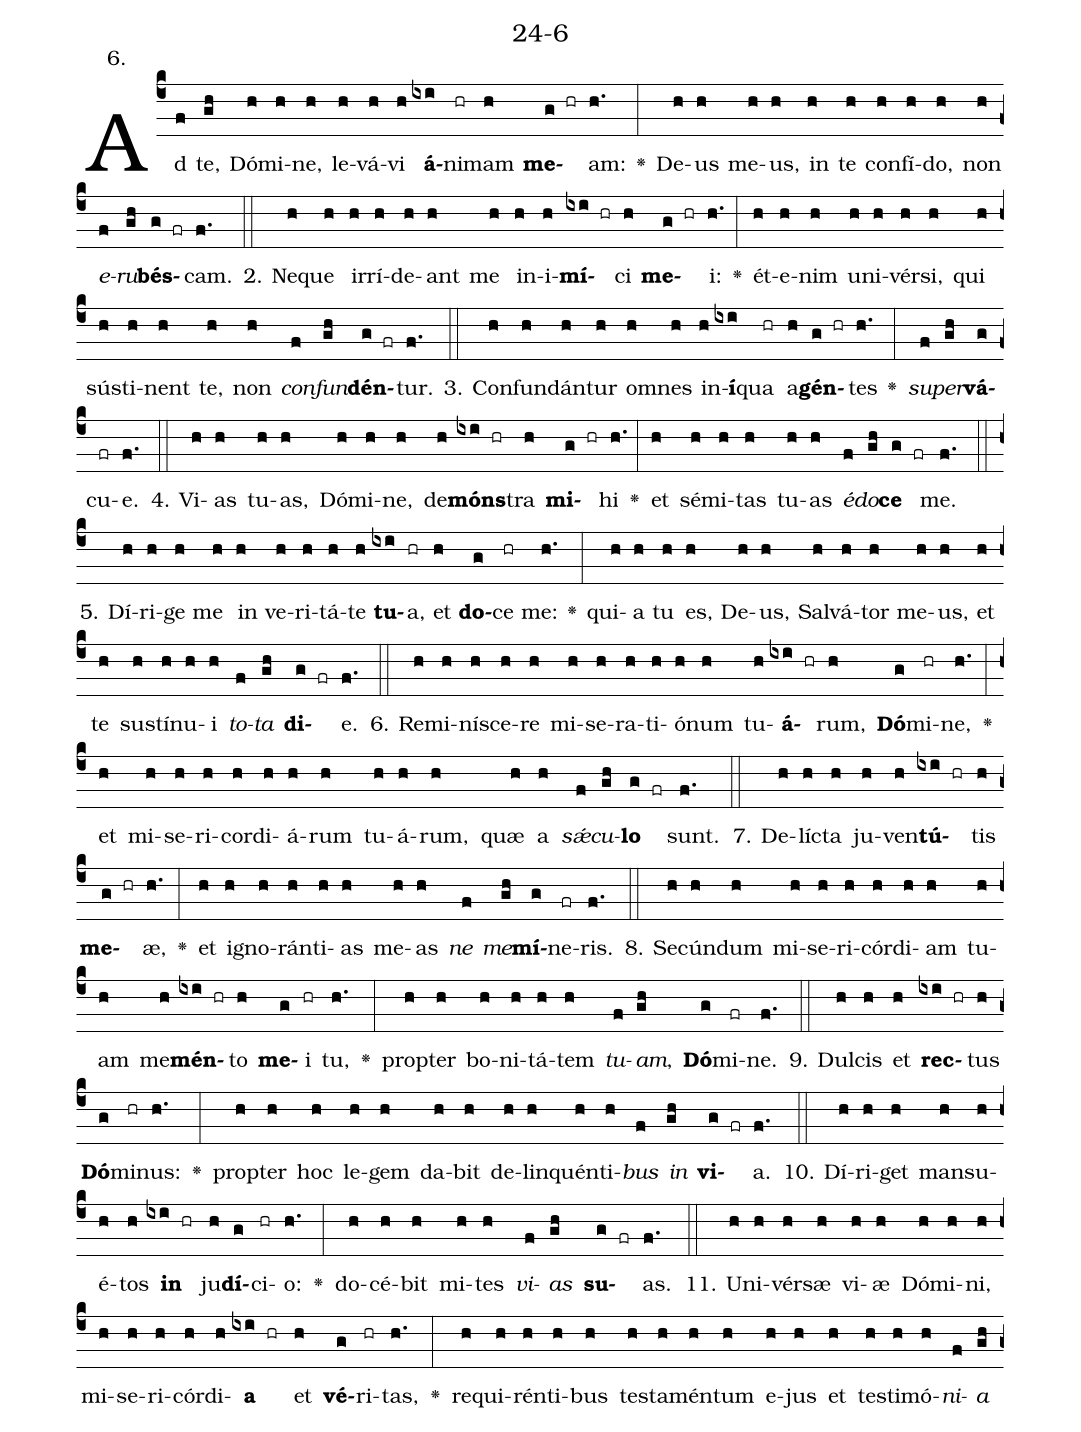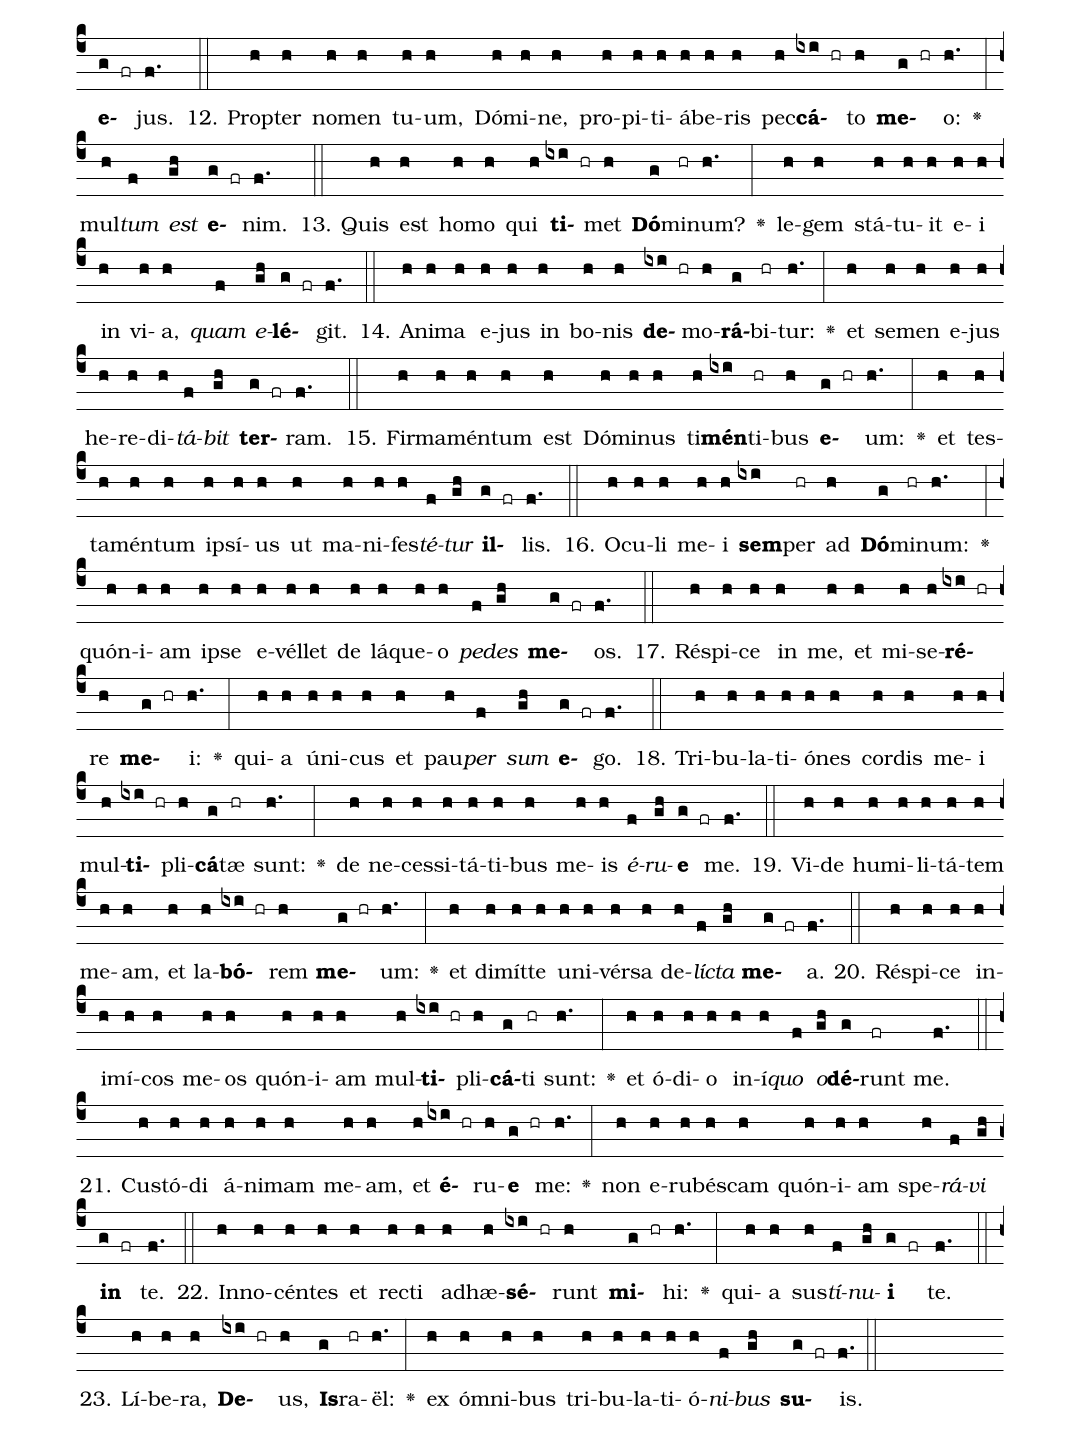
name: 24-6;
annotation: 6.;
%%
(c4)Ad(f) te,(gh) Dó(h)mi(h)ne,(h) le(h)vá(h)vi(h) <b>á</b>(ixi)ni(hr)mam(h) <b>me</b>(g hr)am:(h.) <v>\greheightstar</v>(:) De(h)us(h) me(h)us,(h) in(h) te(h) con(h)fí(h)do,(h) non(h) <i>e</i>(f)<i>ru</i>(gh)<b>bés</b>(g fr)cam.(f.) (::)
2. Ne(h)que(h) ir(h)rí(h)de(h)ant(h) me(h) in(h)i(h)<b>mí</b>(ixi hr)ci(h) <b>me</b>(g hr)i:(h.) <v>\greheightstar</v>(:) ét(h)e(h)nim(h) u(h)ni(h)vér(h)si,(h) qui(h) sús(h)ti(h)nent(h) te,(h) non(h) <i>con</i>(f)<i>fun</i>(gh)<b>dén</b>(g fr)tur.(f.) (::)
3. Con(h)fun(h)dán(h)tur(h) om(h)nes(h) in(h)<b>í</b>(ixi)qua(hr) a(h)<b>gén</b>(g hr)tes(h.) <v>\greheightstar</v>(:) <i>su</i>(f)<i>per</i>(gh)<b>vá</b>(g)cu(fr)e.(f.) (::)
4. Vi(h)as(h) tu(h)as,(h) Dó(h)mi(h)ne,(h) de(h)<b>móns</b>(ixi hr)tra(h) <b>mi</b>(g hr)hi(h.) <v>\greheightstar</v>(:) et(h) sé(h)mi(h)tas(h) tu(h)as(h) <i>é</i>(f)<i>do</i>(gh)<b>ce</b>(g fr) me.(f.) (::)
5. Dí(h)ri(h)ge(h) me(h) in(h) ve(h)ri(h)tá(h)te(h) <b>tu</b>(ixi)a,(hr) et(h) <b>do</b>(g)ce(hr) me:(h.) <v>\greheightstar</v>(:) qui(h)a(h) tu(h) es,(h) De(h)us,(h) Sal(h)vá(h)tor(h) me(h)us,(h) et(h) te(h) sus(h)tí(h)nu(h)i(h) <i>to</i>(f)<i>ta</i>(gh) <b>di</b>(g fr)e.(f.) (::)
6. Re(h)mi(h)ní(h)sce(h)re(h) mi(h)se(h)ra(h)ti(h)ó(h)num(h) tu(h)<b>á</b>(ixi hr)rum,(h) <b>Dó</b>(g)mi(hr)ne,(h.) <v>\greheightstar</v>(:) et(h) mi(h)se(h)ri(h)cor(h)di(h)á(h)rum(h) tu(h)á(h)rum,(h) quæ(h) a(h) <i>sǽ</i>(f)<i>cu</i>(gh)<b>lo</b>(g fr) sunt.(f.) (::)
7. De(h)líc(h)ta(h) ju(h)ven(h)<b>tú</b>(ixi hr)tis(h) <b>me</b>(g hr)æ,(h.) <v>\greheightstar</v>(:) et(h) i(h)gno(h)rán(h)ti(h)as(h) me(h)as(h) <i>ne</i>(f) <i>me</i>(gh)<b>mí</b>(g)ne(fr)ris.(f.) (::)
8. Se(h)cún(h)dum(h) mi(h)se(h)ri(h)cór(h)di(h)am(h) tu(h)am(h) me(h)<b>mén</b>(ixi hr)to(h) <b>me</b>(g)i(hr) tu,(h.) <v>\greheightstar</v>(:) prop(h)ter(h) bo(h)ni(h)tá(h)tem(h) <i>tu</i>(f)<i>am</i>,(gh) <b>Dó</b>(g)mi(fr)ne.(f.) (::)
9. Dul(h)cis(h) et(h) <b>rec</b>(ixi hr)tus(h) <b>Dó</b>(g)mi(hr)nus:(h.) <v>\greheightstar</v>(:) prop(h)ter(h) hoc(h) le(h)gem(h) da(h)bit(h) de(h)lin(h)quén(h)ti(h)<i>bus</i>(f) <i>in</i>(gh) <b>vi</b>(g fr)a.(f.) (::)
10. Dí(h)ri(h)get(h) man(h)su(h)é(h)tos(h) <b>in</b>(ixi hr) ju(h)<b>dí</b>(g)ci(hr)o:(h.) <v>\greheightstar</v>(:) do(h)cé(h)bit(h) mi(h)tes(h) <i>vi</i>(f)<i>as</i>(gh) <b>su</b>(g fr)as.(f.) (::)
11. U(h)ni(h)vér(h)sæ(h) vi(h)æ(h) Dó(h)mi(h)ni,(h) mi(h)se(h)ri(h)cór(h)di(h)<b>a</b>(ixi hr) et(h) <b>vé</b>(g)ri(hr)tas,(h.) <v>\greheightstar</v>(:) re(h)qui(h)rén(h)ti(h)bus(h) tes(h)ta(h)mén(h)tum(h) e(h)jus(h) et(h) tes(h)ti(h)mó(h)<i>ni</i>(f)<i>a</i>(gh) <b>e</b>(g fr)jus.(f.) (::)
12. Prop(h)ter(h) no(h)men(h) tu(h)um,(h) Dó(h)mi(h)ne,(h) pro(h)pi(h)ti(h)á(h)be(h)ris(h) pec(h)<b>cá</b>(ixi hr)to(h) <b>me</b>(g hr)o:(h.) <v>\greheightstar</v>(:) mul(h)<i>tum</i>(f) <i>est</i>(gh) <b>e</b>(g fr)nim.(f.) (::)
13. Quis(h) est(h) ho(h)mo(h) qui(h) <b>ti</b>(ixi hr)met(h) <b>Dó</b>(g)mi(hr)num?(h.) <v>\greheightstar</v>(:) le(h)gem(h) stá(h)tu(h)it(h) e(h)i(h) in(h) vi(h)a,(h) <i>quam</i>(f) <i>e</i>(gh)<b>lé</b>(g fr)git.(f.) (::)
14. A(h)ni(h)ma(h) e(h)jus(h) in(h) bo(h)nis(h) <b>de</b>(ixi hr)mo(h)<b>rá</b>(g)bi(hr)tur:(h.) <v>\greheightstar</v>(:) et(h) se(h)men(h) e(h)jus(h) he(h)re(h)di(h)<i>tá</i>(f)<i>bit</i>(gh) <b>ter</b>(g fr)ram.(f.) (::)
15. Fir(h)ma(h)mén(h)tum(h) est(h) Dó(h)mi(h)nus(h) ti(h)<b>mén</b>(ixi)ti(hr)bus(h) <b>e</b>(g hr)um:(h.) <v>\greheightstar</v>(:) et(h) tes(h)ta(h)mén(h)tum(h) ip(h)sí(h)us(h) ut(h) ma(h)ni(h)fes(h)<i>té</i>(f)<i>tur</i>(gh) <b>il</b>(g fr)lis.(f.) (::)
16. O(h)cu(h)li(h) me(h)i(h) <b>sem</b>(ixi)per(hr) ad(h) <b>Dó</b>(g)mi(hr)num:(h.) <v>\greheightstar</v>(:) quón(h)i(h)am(h) ip(h)se(h) e(h)vél(h)let(h) de(h) lá(h)que(h)o(h) <i>pe</i>(f)<i>des</i>(gh) <b>me</b>(g fr)os.(f.) (::)
17. Ré(h)spi(h)ce(h) in(h) me,(h) et(h) mi(h)se(h)<b>ré</b>(ixi hr)re(h) <b>me</b>(g hr)i:(h.) <v>\greheightstar</v>(:) qui(h)a(h) ú(h)ni(h)cus(h) et(h) pau(h)<i>per</i>(f) <i>sum</i>(gh) <b>e</b>(g fr)go.(f.) (::)
18. Tri(h)bu(h)la(h)ti(h)ó(h)nes(h) cor(h)dis(h) me(h)i(h) mul(h)<b>ti</b>(ixi hr)pli(h)<b>cá</b>(g)tæ(hr) sunt:(h.) <v>\greheightstar</v>(:) de(h) ne(h)ces(h)si(h)tá(h)ti(h)bus(h) me(h)is(h) <i>é</i>(f)<i>ru</i>(gh)<b>e</b>(g fr) me.(f.) (::)
19. Vi(h)de(h) hu(h)mi(h)li(h)tá(h)tem(h) me(h)am,(h) et(h) la(h)<b>bó</b>(ixi hr)rem(h) <b>me</b>(g hr)um:(h.) <v>\greheightstar</v>(:) et(h) di(h)mít(h)te(h) u(h)ni(h)vér(h)sa(h) de(h)<i>líc</i>(f)<i>ta</i>(gh) <b>me</b>(g fr)a.(f.) (::)
20. Ré(h)spi(h)ce(h) in(h)i(h)mí(h)cos(h) me(h)os(h) quón(h)i(h)am(h) mul(h)<b>ti</b>(ixi hr)pli(h)<b>cá</b>(g)ti(hr) sunt:(h.) <v>\greheightstar</v>(:) et(h) ó(h)di(h)o(h) in(h)í(h)<i>quo</i>(f) <i>o</i>(gh)<b>dé</b>(g)runt(fr) me.(f.) (::)
21. Cus(h)tó(h)di(h) á(h)ni(h)mam(h) me(h)am,(h) et(h) <b>é</b>(ixi hr)ru(h)<b>e</b>(g hr) me:(h.) <v>\greheightstar</v>(:) non(h) e(h)ru(h)bés(h)cam(h) quón(h)i(h)am(h) spe(h)<i>rá</i>(f)<i>vi</i>(gh) <b>in</b>(g fr) te.(f.) (::)
22. In(h)no(h)cén(h)tes(h) et(h) rec(h)ti(h) ad(h)hæ(h)<b>sé</b>(ixi hr)runt(h) <b>mi</b>(g hr)hi:(h.) <v>\greheightstar</v>(:) qui(h)a(h) sus(h)<i>tí</i>(f)<i>nu</i>(gh)<b>i</b>(g fr) te.(f.) (::)
23. Lí(h)be(h)ra,(h) <b>De</b>(ixi hr)us,(h) <b>Is</b>(g)ra(hr)ël:(h.) <v>\greheightstar</v>(:) ex(h) óm(h)ni(h)bus(h) tri(h)bu(h)la(h)ti(h)ó(h)<i>ni</i>(f)<i>bus</i>(gh) <b>su</b>(g fr)is.(f.) (::)
